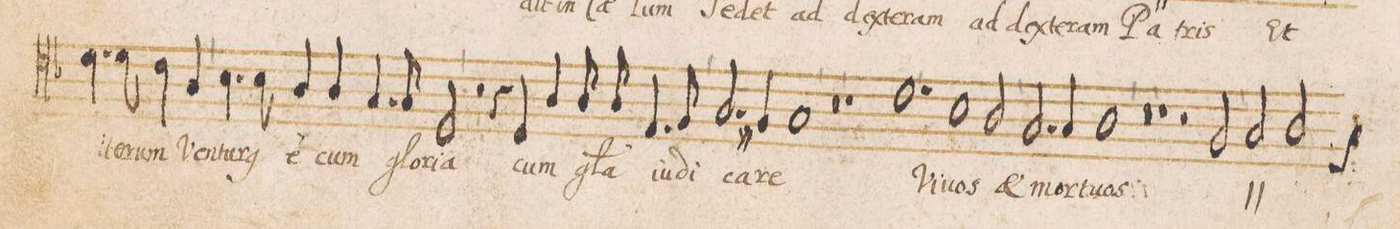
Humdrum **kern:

**kern	**text
*I"ALTVS	*
*clefC4	*
*k[b-]	*
*met(C|)	*
*M2/1	*
4.d\	I-
8d\	-te-
4c\	-rum
4A/	Ven-
=114-	=114-
4.B-\	-tu-
8B-\	-r(us)
4A/	e(st)
4A/	cum
4.G/	glo-
8G/	-ri-
2D/	-a
=115-	=115-
2r	.
4r	.
4D/	cum
4A/	gl(o-
8A/	-ri)-
8A/	-a
4.E/	iu-
8Fny/	-di-
=116-	=116-
2.G/	-ca-
4F#X/	.
1G/	-re
=117-	=117-
0r	.
=118-	=118-
1r	.
1.c\	Vi-
=119-	=119-
1B-\	-uos
2A\	et
=120-	=120-
2.G/	mor-
4G/	-tu-
1A\	-os
=121-	=121-
0r	.
*	*ij
=122-	=122-
1r	.
2r	.
2Fny/	Vi-
=123-	=123-
2G/	-uos
2A/	et
*-	*-
